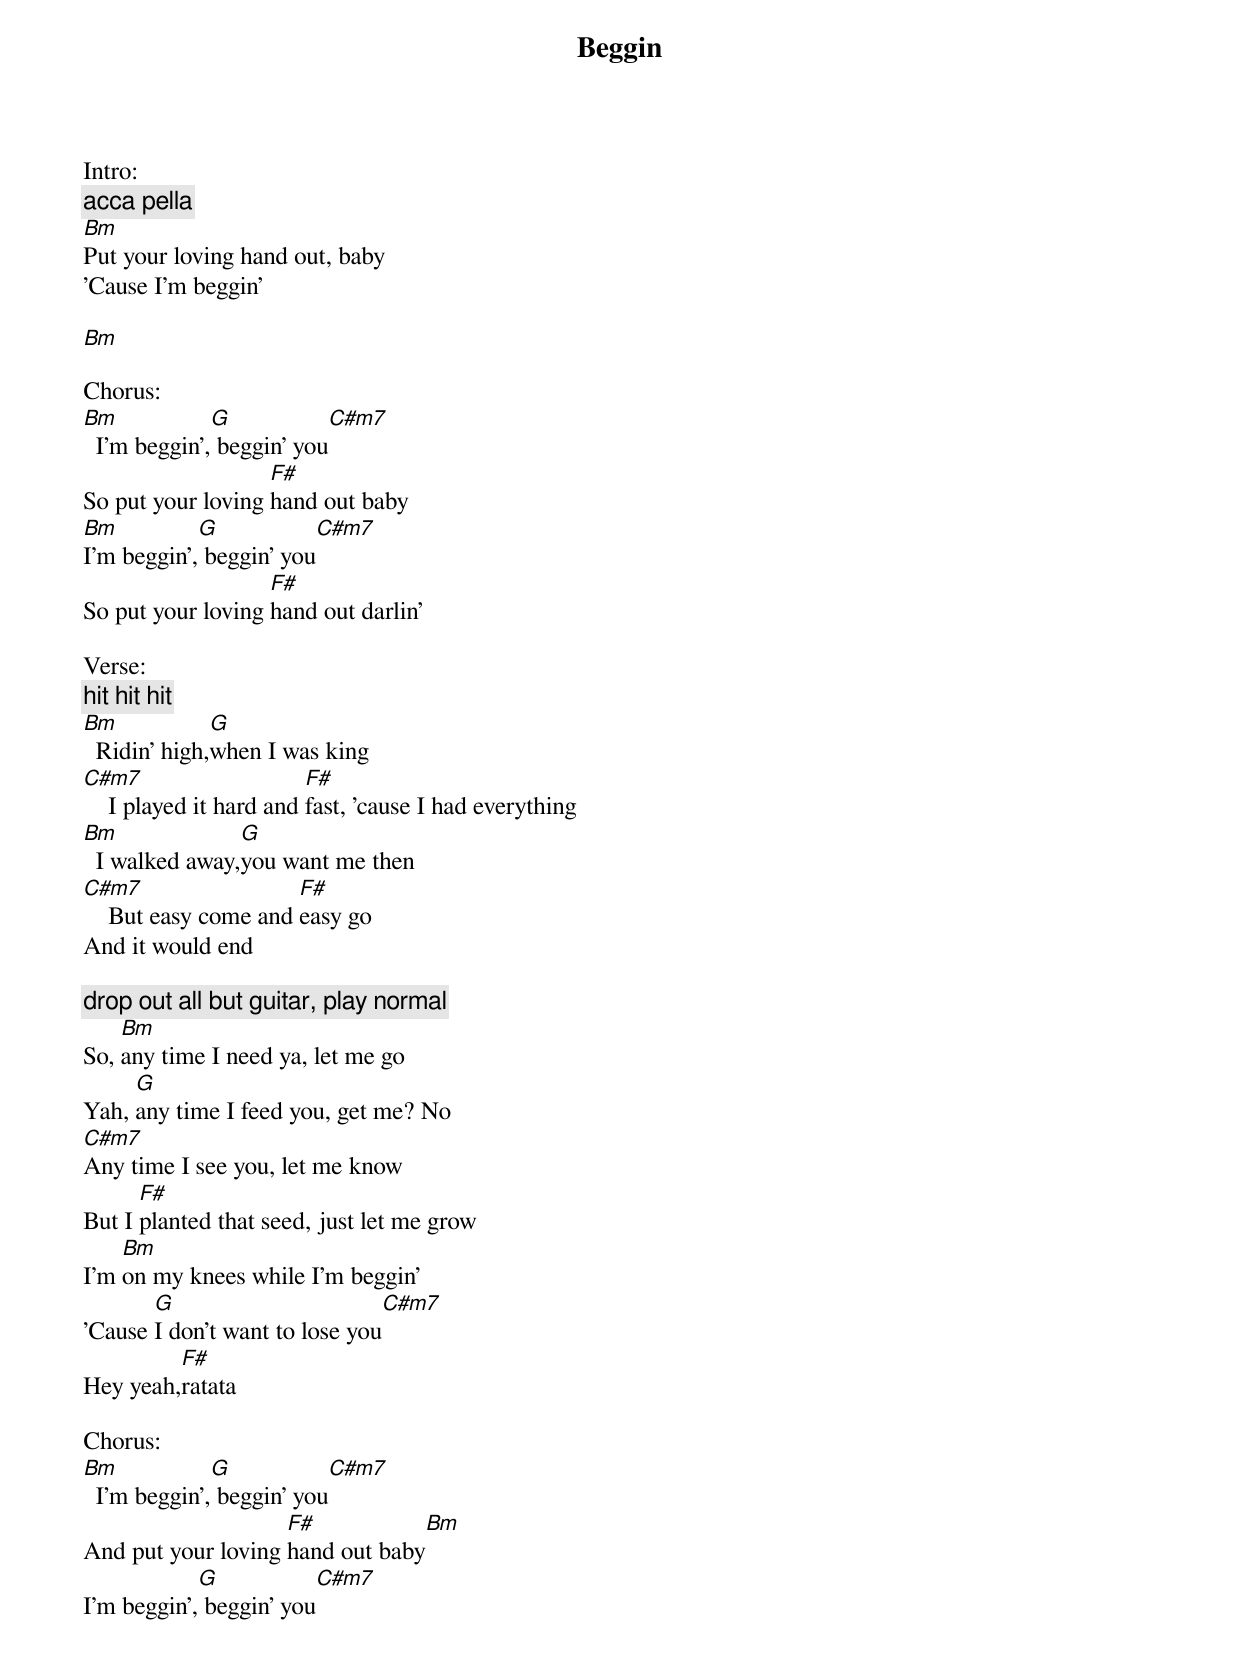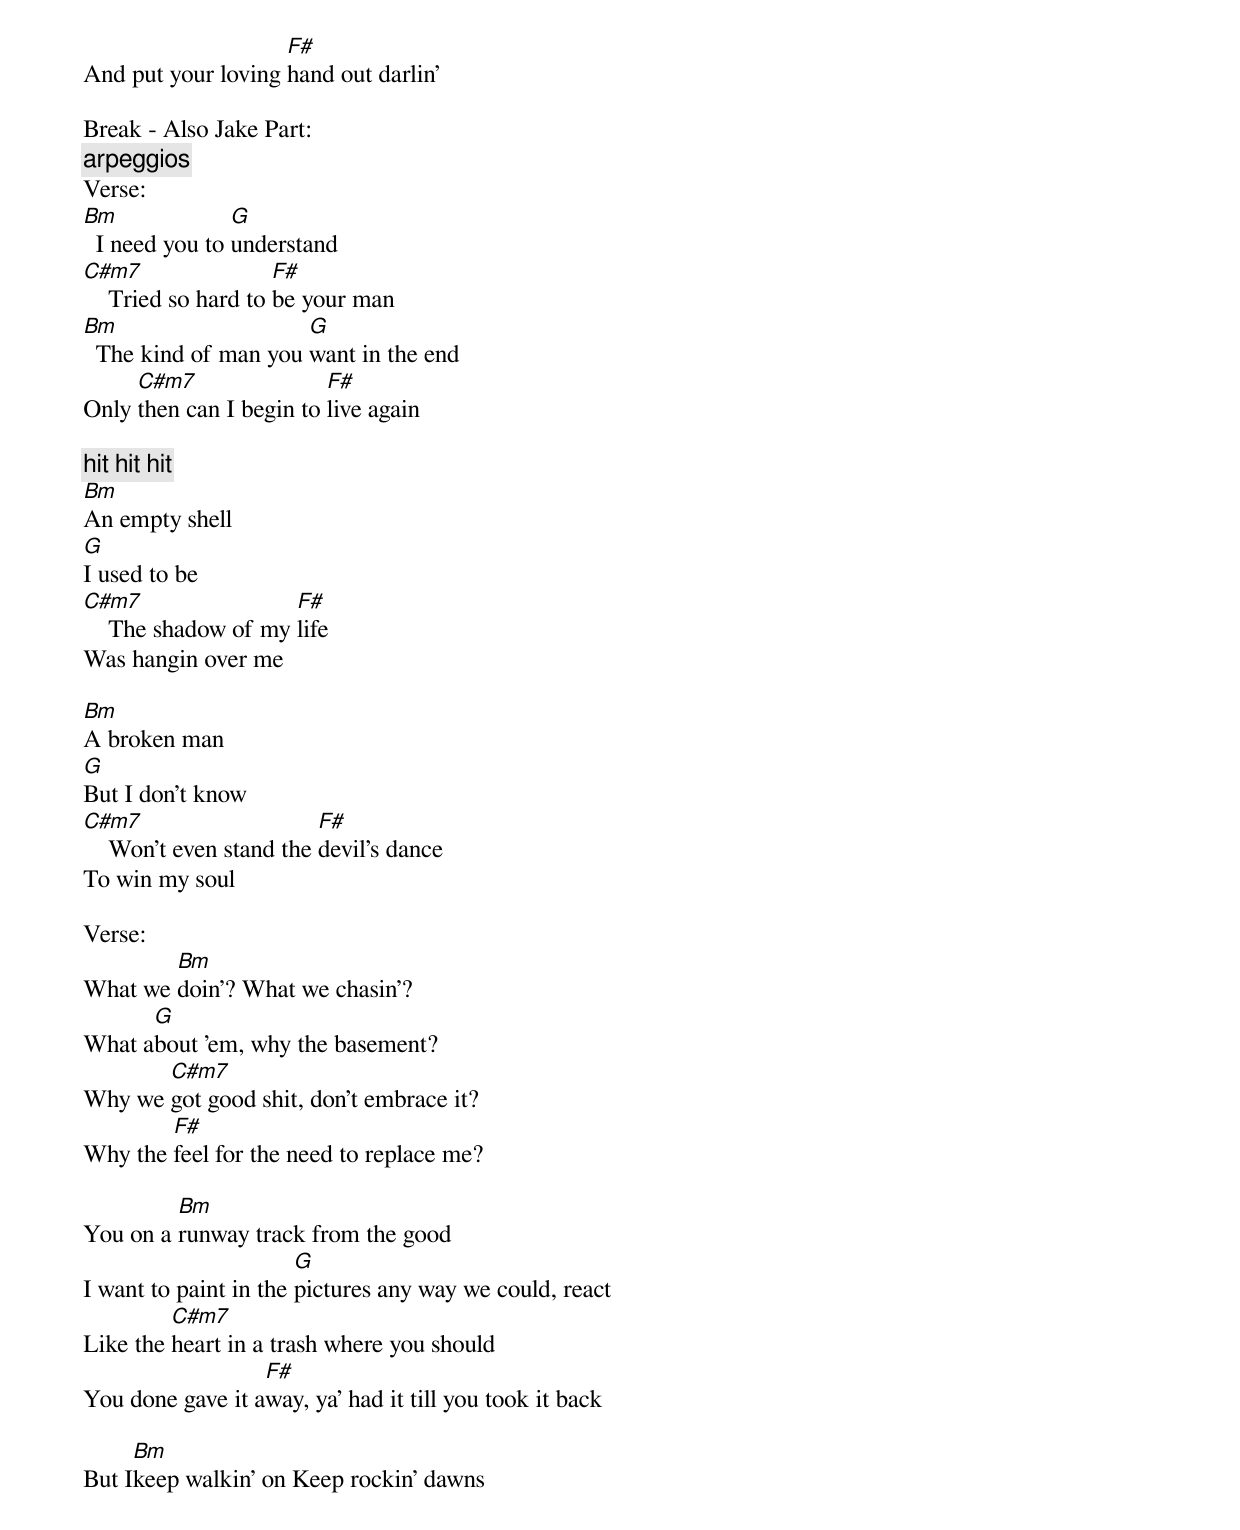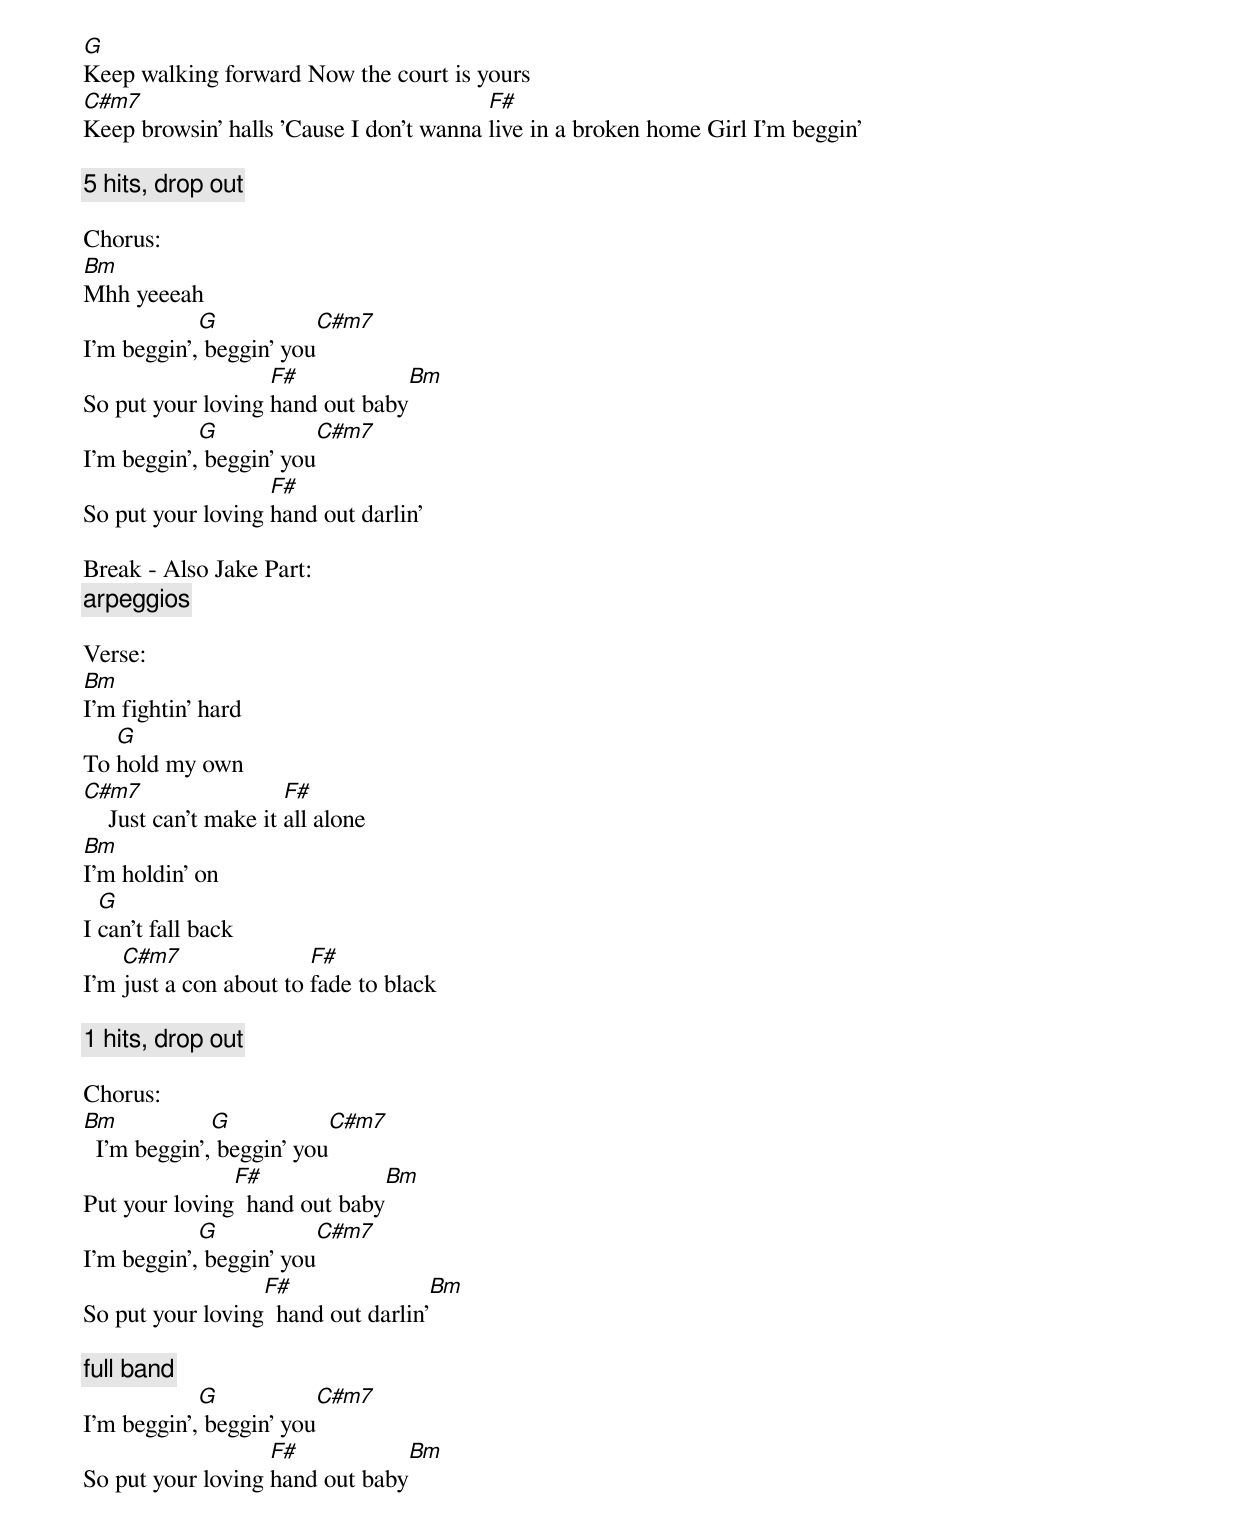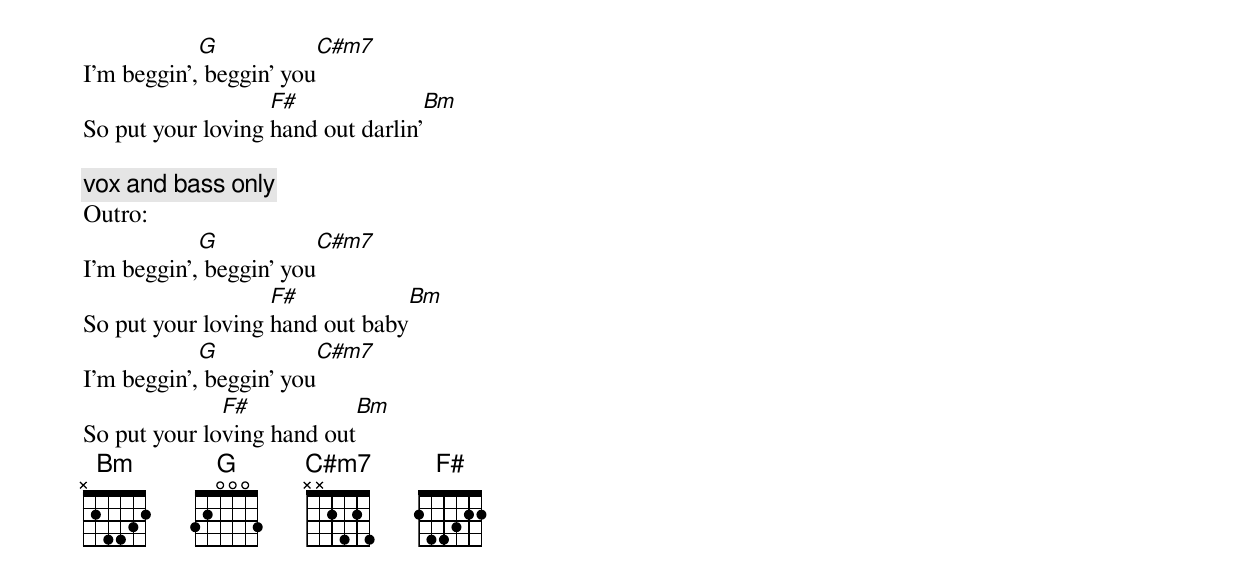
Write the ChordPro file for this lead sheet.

{title:Beggin}
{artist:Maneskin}
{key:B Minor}
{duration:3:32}
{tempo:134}

Intro:
{c: acca pella}
[Bm]Put your loving hand out, baby
'Cause I'm beggin'

[Bm]

Chorus:
[Bm]  I'm beggin',[G] beggin' you[C#m7]
So put your loving [F#]hand out baby
[Bm]I'm beggin',[G] beggin' you[C#m7]
So put your loving [F#]hand out darlin'

Verse:
{c:hit hit hit}
[Bm]  Ridin' high,[G]when I was king
[C#m7]    I played it hard and [F#]fast, 'cause I had everything
[Bm]  I walked away,[G]you want me then
[C#m7]    But easy come and [F#]easy go
And it would end

{c:drop out all but guitar, play normal}
So, [Bm]any time I need ya, let me go
Yah, [G]any time I feed you, get me? No
[C#m7]Any time I see you, let me know
But I [F#]planted that seed, just let me grow
I'm [Bm]on my knees while I'm beggin'
'Cause [G]I don't want to lose you[C#m7]
Hey yeah,[F#]ratata

Chorus:
[Bm]  I'm beggin',[G] beggin' you[C#m7]
And put your loving [F#]hand out baby[Bm]
I'm beggin',[G] beggin' you[C#m7]
And put your loving [F#]hand out darlin'

Break - Also Jake Part:
{c: arpeggios}
Verse:
[Bm]  I need you to [G]understand
[C#m7]    Tried so hard to [F#]be your man
[Bm]  The kind of man you [G]want in the end
Only [C#m7]then can I begin to [F#]live again

{c:hit hit hit}
[Bm]An empty shell
[G]I used to be
[C#m7]    The shadow of my [F#]life
Was hangin over me

[Bm]A broken man
[G]But I don't know
[C#m7]    Won't even stand the [F#]devil's dance
To win my soul

Verse:
What we [Bm]doin'? What we chasin'?
What a[G]bout 'em, why the basement?
Why we [C#m7]got good shit, don't embrace it?
Why the [F#]feel for the need to replace me?

You on a [Bm]runway track from the good
I want to paint in the [G]pictures any way we could, react
Like the [C#m7]heart in a trash where you should
You done gave it a[F#]way, ya' had it till you took it back

But I[Bm]keep walkin' on Keep rockin' dawns
[G]Keep walking forward Now the court is yours
[C#m7]Keep browsin' halls 'Cause I don't wanna [F#]live in a broken home Girl I'm beggin'

{c:5 hits, drop out}

Chorus:
[Bm]Mhh yeeeah
I'm beggin',[G] beggin' you[C#m7]
So put your loving [F#]hand out baby[Bm]
I'm beggin',[G] beggin' you[C#m7]
So put your loving [F#]hand out darlin'

Break - Also Jake Part:
{c: arpeggios}

Verse:
[Bm]I'm fightin' hard
To [G]hold my own
[C#m7]    Just can't make it [F#]all alone
[Bm]I'm holdin' on
I [G]can't fall back
I'm [C#m7]just a con about to [F#]fade to black

{c:1 hits, drop out}

Chorus:
[Bm]  I'm beggin',[G] beggin' you[C#m7]
Put your loving[F#]  hand out baby[Bm]
I'm beggin',[G] beggin' you[C#m7]
So put your loving[F#]  hand out darlin'[Bm]

{c: full band}
I'm beggin',[G] beggin' you[C#m7]
So put your loving [F#]hand out baby[Bm]
I'm beggin',[G] beggin' you[C#m7]
So put your loving [F#]hand out darlin'[Bm]

{c:vox and bass only}
Outro:
I'm beggin',[G] beggin' you[C#m7]
So put your loving [F#]hand out baby[Bm]
I'm beggin',[G] beggin' you[C#m7]
So put your lo[F#]ving hand out[Bm]
